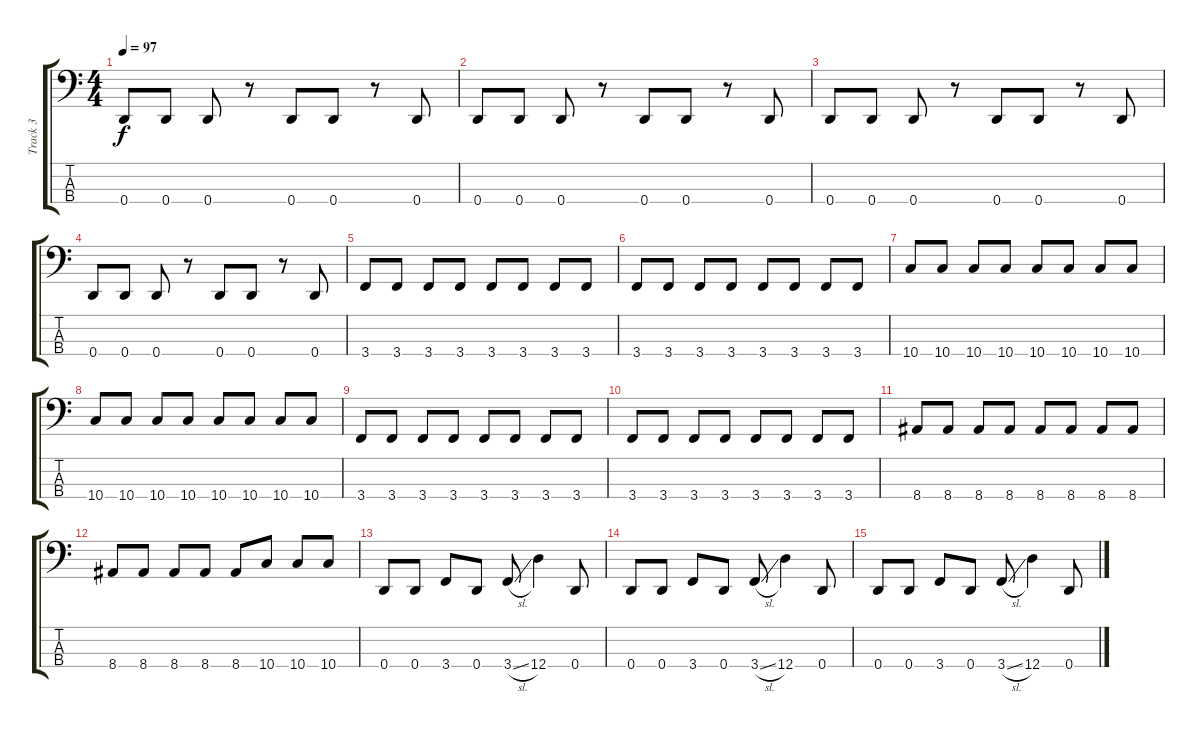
\track ("Track 3" "Track 3") {instrument electricbassfinger}
\staff {score tabs}
\tuning (G2 D2 A1 D1) {hide}
\ts (4 4)
\tempo 97
\clef f4
\ks c
0.4.8{dy f} 0.4.8 0.4.8 r.8 0.4.8 0.4.8 r.8 0.4.8 |
0.4.8 0.4.8 0.4.8 r.8 0.4.8 0.4.8 r.8 0.4.8 |
0.4.8 0.4.8 0.4.8 r.8 0.4.8 0.4.8 r.8 0.4.8 |
0.4.8 0.4.8 0.4.8 r.8 0.4.8 0.4.8 r.8 0.4.8 |
3.4.8 3.4.8 3.4.8 3.4.8 3.4.8 3.4.8 3.4.8 3.4.8 |
3.4.8 3.4.8 3.4.8 3.4.8 3.4.8 3.4.8 3.4.8 3.4.8 |
10.4.8 10.4.8 10.4.8 10.4.8 10.4.8 10.4.8 10.4.8 10.4.8 |
10.4.8 10.4.8 10.4.8 10.4.8 10.4.8 10.4.8 10.4.8 10.4.8 |
3.4.8 3.4.8 3.4.8 3.4.8 3.4.8 3.4.8 3.4.8 3.4.8 |
3.4.8 3.4.8 3.4.8 3.4.8 3.4.8 3.4.8 3.4.8 3.4.8 |
8.4.8 8.4.8 8.4.8 8.4.8 8.4.8 8.4.8 8.4.8 8.4.8 |
8.4.8 8.4.8 8.4.8 8.4.8 8.4.8 10.4.8 10.4.8 10.4.8 |
0.4.8 0.4.8 3.4.8 0.4.8 3.4{sl}.8 12.4.4 0.4.8 |
0.4.8 0.4.8 3.4.8 0.4.8 3.4{sl}.8 12.4.4 0.4.8 |
0.4.8 0.4.8 3.4.8 0.4.8 3.4{sl}.8 12.4.4 0.4.8
